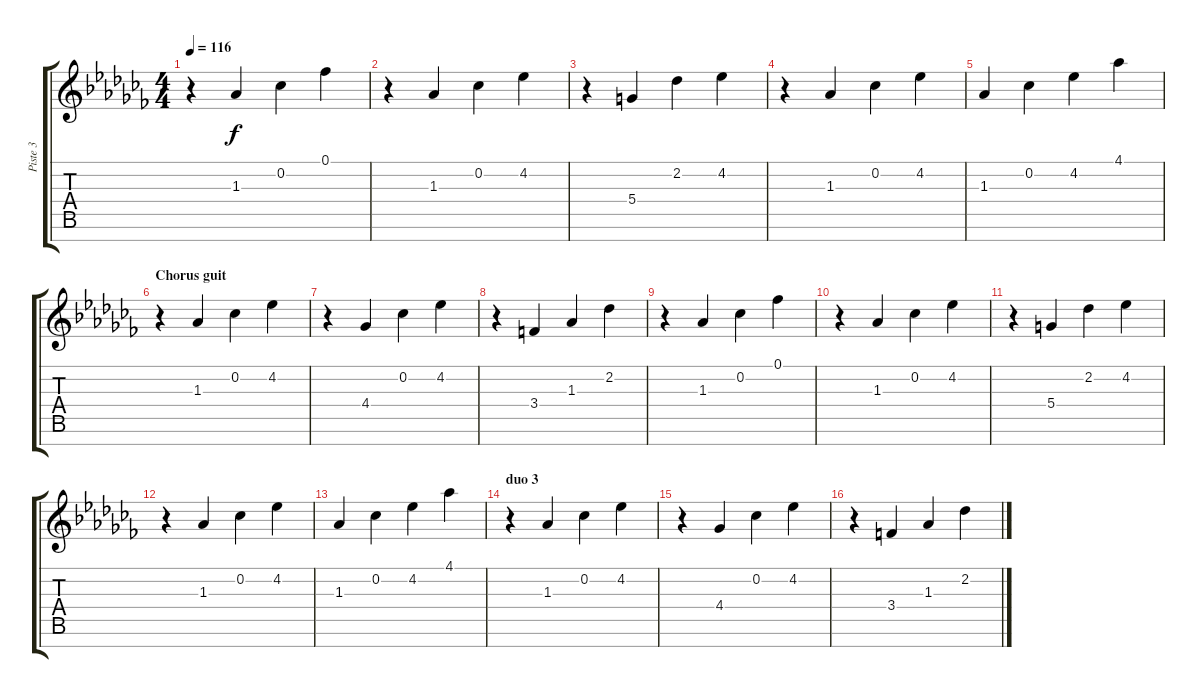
\track ("Piste 3" "Piste 3") {instrument distortionguitar}
\staff {score tabs}
\tuning (E4 B3 G3 D3 A2 E2 B1) {hide}
\ts (4 4)
\tempo 116
\clef g2
\ks abminor
r.4{dy f} 1.3.4 0.2.4 0.1.4 |
r.4 1.3.4 0.2.4 4.2.4 |
r.4 5.4.4 2.2.4 4.2.4 |
r.4 1.3.4 0.2.4 4.2.4 |
1.3.4 0.2.4 4.2.4 4.1.4 |
\section ("" "Chorus guit")
r.4 1.3.4 0.2.4 4.2.4 |
r.4 4.4.4 0.2.4 4.2.4 |
r.4 3.4.4 1.3.4 2.2.4 |
r.4 1.3.4 0.2.4 0.1.4 |
r.4 1.3.4 0.2.4 4.2.4 |
r.4 5.4.4 2.2.4 4.2.4 |
r.4 1.3.4 0.2.4 4.2.4 |
1.3.4 0.2.4 4.2.4 4.1.4 |
\section ("" "duo 3")
r.4 1.3.4 0.2.4 4.2.4 |
r.4 4.4.4 0.2.4 4.2.4 |
r.4 3.4.4 1.3.4 2.2.4
